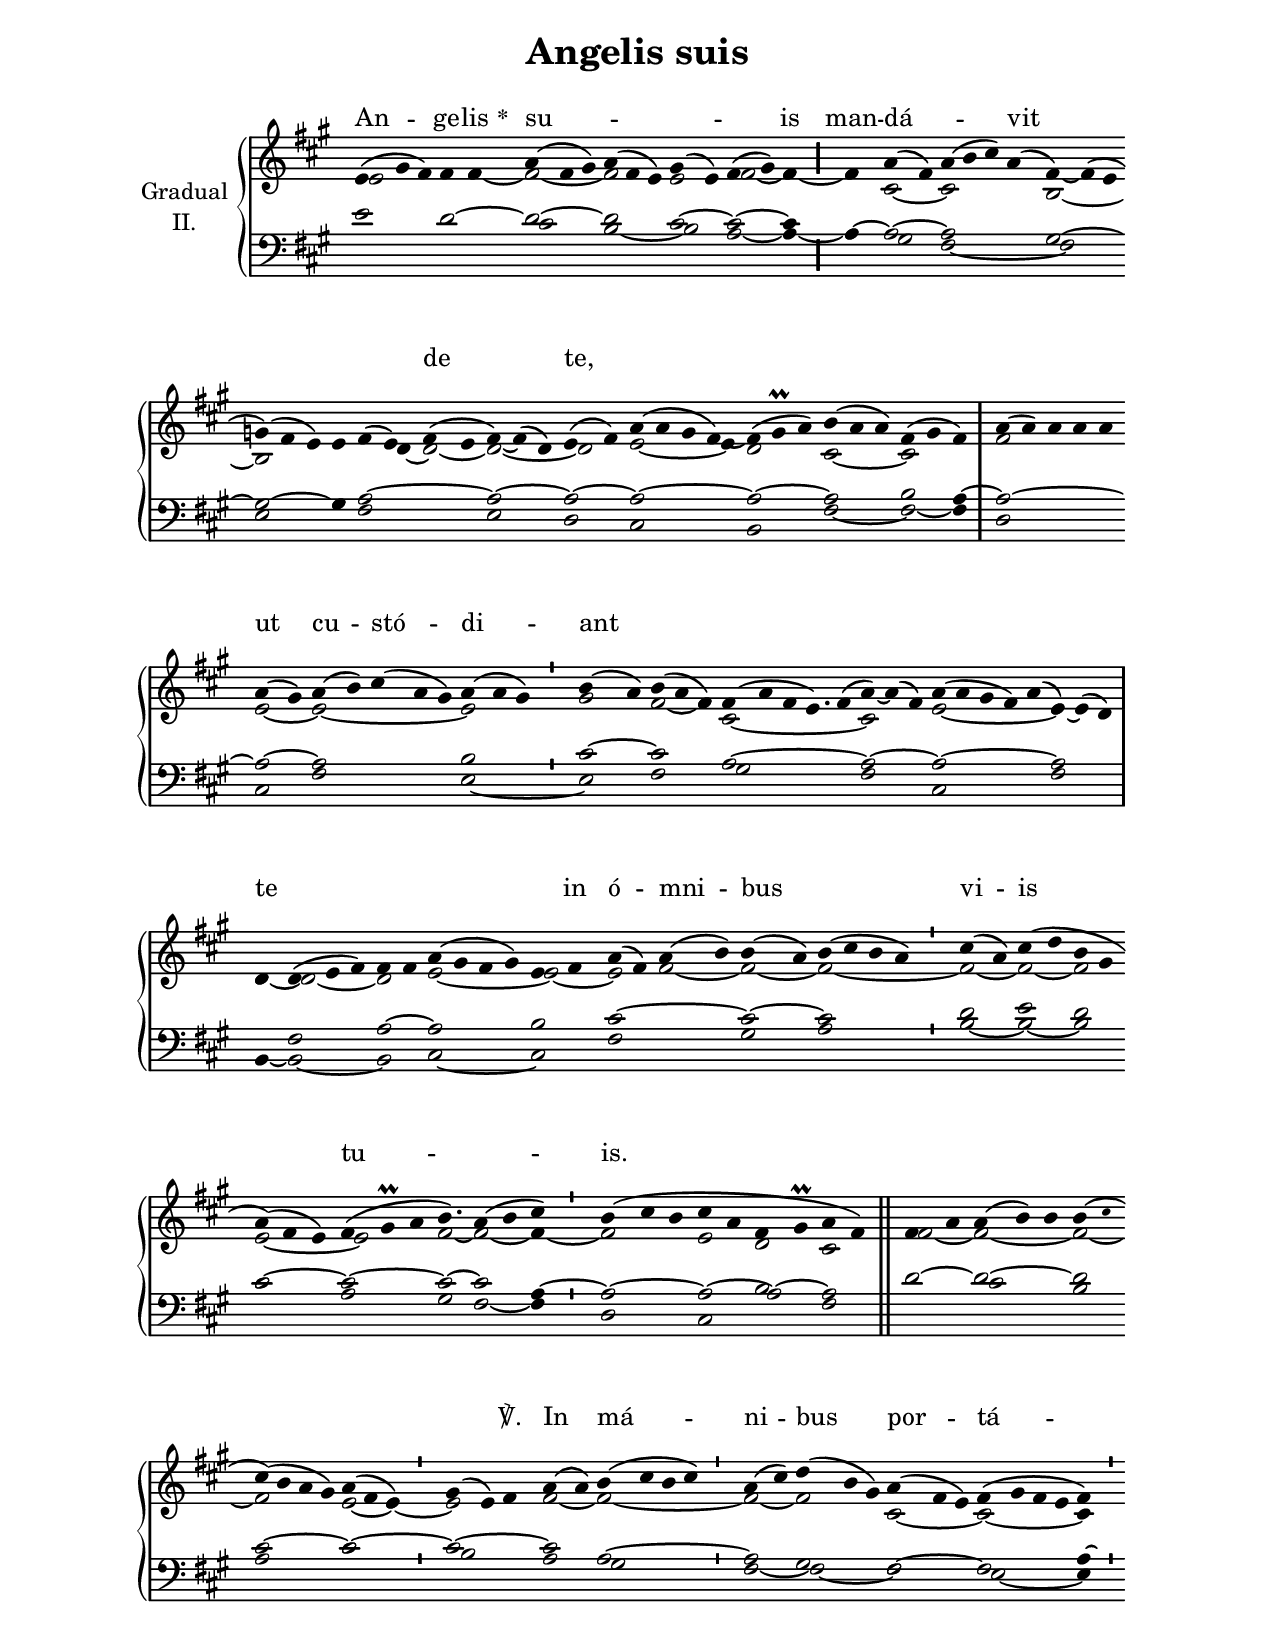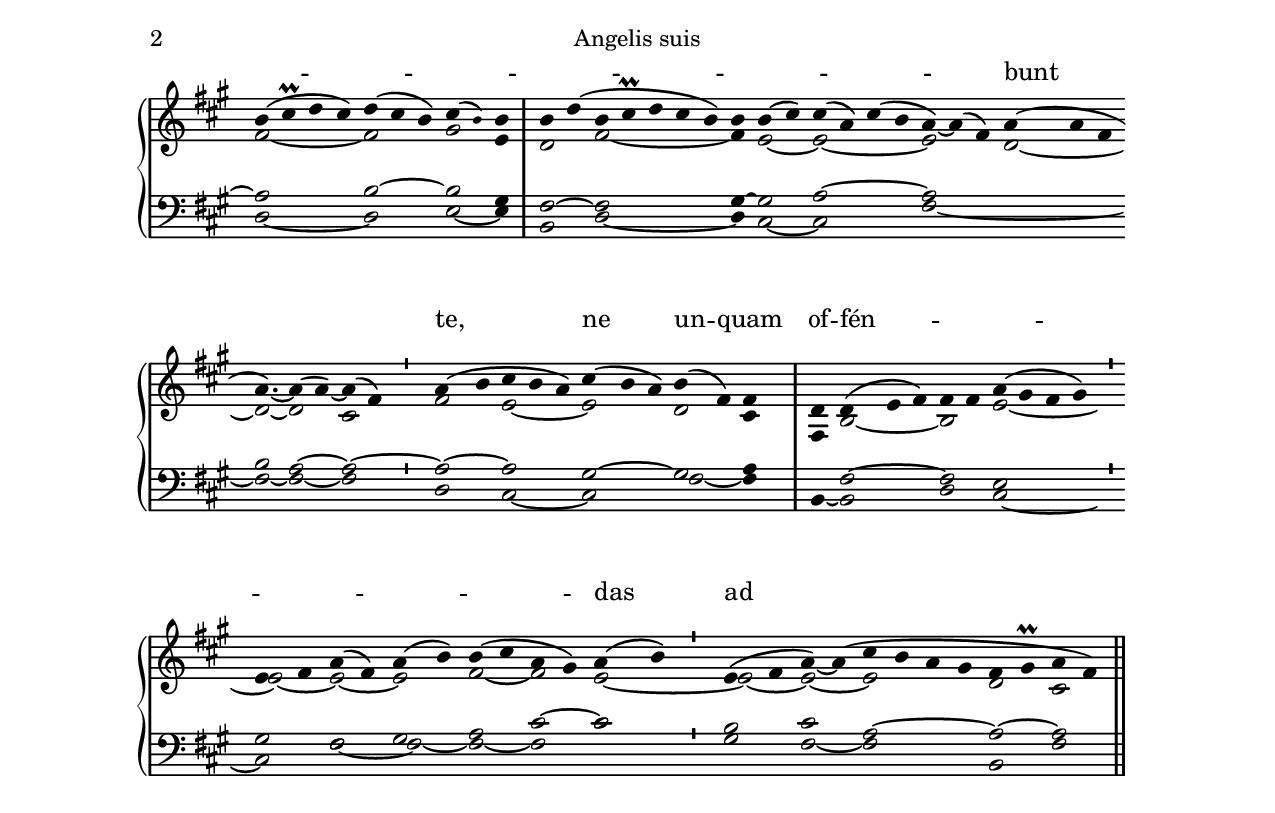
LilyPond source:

\version "2.18"
\include "gregorian.ly"
\include "noh2.ily"


%Page reference: page i.169
%(volume.page)

global = {
 \key fis \minor
 \cadenzaOn 
}

\header {
  title = \markup \center-column {"Angelis suis" \vspace #1 }
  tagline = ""
  composer = ""
}

\paper {
 #(include-special-characters)
  oddHeaderMarkup = \markup \fill-line {
    \line {}
    \center-column {
      \on-the-fly #first-page     " "
      \on-the-fly #not-first-page "Angelis suis"
    }
    \line { \on-the-fly #print-page-number-check-first \fromproperty #'page:page-number-string }
  }
  evenHeaderMarkup = \markup \fill-line {
    \line { \on-the-fly #print-page-number-check-first \fromproperty #'page:page-number-string }
    \center-column { "Angelis suis" }
    \line {}
  }
}

chantText = \lyricmode {
An -- ge -- lis 
\set stanza = " * " su -- _ _ _ is 
man -- dá -- _ vit _ _ de te, _ _ _ _ _ _ _ 
ut cu -- stó -- di -- ant _ _ _ _ _ te _ _ _ _ _ 
in ó -- mni -- bus _ vi -- is tu -- _ is. _ _ _ _ _ _ _ ℣. 
In má -- ni -- bus por -- tá -- _ _ _ _ _ _ _ _ _ _ bunt te, 
ne un -- quam of -- fén -- _ _ _ _ _ _ _ _ das 
ad lá -- pi -- dem _ 
\set stanza = " * " pe -- dem tu -- _ um. _ _ _ }

chantMusic = {
\tieDown   e'4 ( gis'4 fis'4) fis'4 fis'4  a'4 ( fis'4 gis'4) a'4 ( fis'4 e'4) gis'4 ( e'4) fis'4 ( gis'4) fis'4 \divisioMaior
 fis'4 a'4 ( fis'4) a'4 ( b'4 cis''4)  a'4 ( fis'4) ~ fis'4 ( e'4 \forceBreak
) g'4 ( fis'4 e'4) e'4 fis'4 ( e'4) fis'4 ( e'4 fis'4) ~ fis'4 ( d'4) e'4 ( fis'4) a'4 ( a'4 gis'4 fis'4) ~ fis'4 ( gis'\prall a'4) b'4 ( a'4 a'4) fis'4 ( gis'4 fis'4) \divisioMaxima
 a'4 ( a'4) a'4 a'4 a'4 \forceBreak
 a'4 ( gis'4) a'4 ( b'4) cis''4 ( a'4 gis'4) a'4 ( a'4 gis'4) \divisioMinima
 b'4 ( a'4) b'4 ( a'4 fis'4) fis'4 ( a'4 fis'4 e'4.) fis'4 ( a'4) ~ a'4 ( fis'4) a'4 ( a'4 gis'4 fis'4) a'4 ( e'4) ~ e'4 ( d'4) \divisioMaxima \forceBreak

 d'4 d'4 ( e'4 fis'4) fis'4 fis'4 a'4 ( gis'4 fis'4 gis'4) e'4 fis'4 a'4 ( fis'4) a'4 ( b'4) b'4 ( a'4) b'4 ( cis''4 b'4 a'4) \divisioMinima
 cis''4 ( a'4) cis''4 ( d''4 b'4 gis'4 \forceBreak
) a'4 ( fis'4 e'4) fis'4 ( gis'\prall a'4 b'4.) a'4 ( b'4 cis''4) \divisioMinima
 b'4 ( cis''4 b'4 cis''4 a'4 fis'4 gis'\prall a'4 fis'4) \finalis
 fis'4 a'4 a'4 ( b'4) b'4 b'4 ( \once \tweak #'font-size #-4 cis''  \forceBreak
) cis''4 ( b'4 a'4 gis'4) a'4 ( fis'4 e'4) \divisioMinima
 gis'4 ( e'4) fis'4 a'4 ( a'4) b'4 ( cis''4 b'4 cis''4) \divisioMinima
 a'4 ( cis''4) d''4 ( b'4 gis'4) a'4 ( fis'4 e'4) fis'4 ( gis'4 fis'4 e'4 fis'4) \divisioMinima \forceBreak

 b'4 ( cis''\prall d''4 cis''4) d''4 ( cis''4 b'4) cis''4 ( \once \tweak #'font-size #-4 b' ) b'4 \divisioMaxima
 b'4 d''4 ( b'4 cis''\prall d''4 cis''4 b'4) b'4 b'4 ( cis''4) cis''4 ( a'4) cis''4 ( b'4 a'4) ~ a'4 ( fis'4) a'4 ( a'4 fis'4 \forceBreak
) a'4. ~ a'4 ( a'4) ~ a'4 ( fis'4) \divisioMinima
 a'4 ( b'4 cis''4 b'4 a'4) cis''4 ( b'4 a'4) b'4 ( fis'4) fis'4 \divisioMaxima
 d'4 d'4 ( e'4 fis'4) fis'4 fis'4 a'4 ( gis'4 fis'4 gis'4) \divisioMinima \forceBreak

 e'4 fis'4 a'4 ( fis'4) a'4 ( b'4) b'4 ( cis''4 a'4 gis'4) a'4 ( b'4) \divisioMinima
 e'4 ( fis'4 a'4) ~ a'4 ( cis''4 b'4 a'4 gis'4 fis'4 gis'\prall a'4 fis'4) \finalis

}

altoMusic = {
e'2*4/2 fis'4 ~ fis'2*3/2 ~ fis'2*3/2 e'2 fis'2 ~ fis'4 ~ \divisioMaior
fis'4 cis'2 ~ cis'2*4/2 b2*3/2 ~ b2*3/2 r2 d'4 ~ d'2 ~ d'2*3/2 ~ d'2 e'2*3/2 ~ e'4 d'2*3/2 cis'2*3/2 ~ cis'2*3/2 \divisioMaxima
fis'2*5/2 e'2 ~ e'2*5/2 ~ e'2*3/2 \divisioMinima
gis'2 fis'2 ~ fis'4 cis'2*11/4 ~ cis'2*3/2 e'2*5/2 ~ e'4 r2 \divisioMaxima
d'4 ~ d'2*3/2 ~ d'2 e'2*4/2 ~ e'2 ~ e'2 fis'2 ~ fis'2 ~ fis'2*4/2 ~ \divisioMinima
fis'2 ~ fis'2 ~ fis'2 e'2*3/2 ~ e'2*3/2 fis'2*3/4 ~ fis'2 ~ fis'4 ~ \divisioMinima
fis'2*3/2 e'2 d'2 cis'2 \finalis
fis'2 ~ fis'2*3/2 ~ fis'2 ~ fis'2*4/2 e'2 ~ e'4 ~ \divisioMinima
e'2*3/2 fis'2 ~ fis'2*4/2 ~ \divisioMinima
fis'2 ~ fis'2*3/2 cis'2*3/2 ~ cis'2*4/2 ~ cis'4 \divisioMinima
fis'2*4/2 ~ fis'2*3/2 gis'2 e'4 \divisioMaxima
d'2 fis'2*5/2 ~ fis'4 e'2 ~ e'2*4/2 ~ e'2*3/2 d'2*3/2 ~ d'2*3/4 ~ d'2 cis'2 \divisioMinima
fis'2 e'2*3/2 ~ e'2*3/2 d'2 cis'4 \divisioMaxima
fis4 b2*3/2 ~ b2 e'2*4/2 ~ \divisioMinima
e'2 ~ e'2 ~ e'2 fis'2 ~ fis'2 e'2 ~ \divisioMinima
e'2 ~ e'2 ~ e'2*4/2 d'2 cis'2 \finalis
}

tenorMusic = {
e'2*3/2 d'2 ~ d'2*3/2 ~ d'2*3/2 cis'2 ~ cis'2 ~ cis'4 \divisioMaior
a4 ~ a2 ~ a2*4/2 gis2*3/2 ~ gis2*3/2 ~ gis4 a2*4/2 ~ a2*3/2 ~ a2 ~ a2*4/2 ~ a2*3/2 ~ a2*3/2 b2 a4 ~ \divisioMaxima
a2*5/2 ~ a2 ~ a2*5/2 b2*3/2 \divisioMinima
cis'2 ~ cis'2*3/2 a2*11/4 ~ a2*3/2 ~ a2*5/2 ~ a2*3/2 \divisioMaxima
r4 fis2*3/2 a2 ~ a2*4/2 b2 cis'2*4/2 ~ cis'2 ~ cis'2*4/2 \divisioMinima
d'2 e'2 d'2 cis'2*3/2 ~ cis'2*3/2 ~ cis'2*3/4 ~ cis'2 a4 ~ \divisioMinima
a2*3/2 ~ a2 ~ a2 ~ a2 \finalis
d'2 ~ d'2*3/2 ~ d'2 cis'2*4/2 ~ cis'2*3/2 ~ \divisioMinima
cis'2*3/2 ~ cis'2 a2*4/2 ~ \divisioMinima
a2 gis2*3/2 fis2*3/2 ~ fis2*4/2 a4 ~ \divisioMinima
a2*4/2 b2*3/2 ~ b2 gis4 \divisioMaxima
fis2 ~ fis2*5/2 gis4 ~ gis2 a2*4/2 ~ a2*6/2 b2*3/4 a2 ~ a2 ~ \divisioMinima
a2 ~ a2*3/2 gis2*3/2 ~ gis2 a4 \divisioMaxima
r4 fis2*3/2 ~ fis2 e2*4/2 \divisioMinima
gis2 fis2 gis2 a2 cis'2 ~ cis'2 \divisioMinima
b2 cis'2 a2*4/2 ~ a2 ~ a2 \finalis
}

bassMusic = {
r2*5/2 cis'2*3/2 b2*3/2 ~ b2 a2 ~ a4 ~ \divisioMaior
a4 gis2 fis2*4/2 ~ fis2*3/2 e2*3/2 gis4 fis2*4/2 e2*3/2 d2 cis2*4/2 b,2*3/2 fis2*3/2 ~ fis2 ~ fis4 \divisioMaxima
d2*5/2 cis2 fis2*5/2 e2*3/2 ~ \divisioMinima
e2 fis2*3/2 gis2*11/4 fis2*3/2 cis2*5/2 fis2*3/2 \divisioMaxima
b,4 ~ b,2*3/2 ~ b,2 cis2*4/2 ~ cis2 fis2*4/2 gis2 a2*4/2 \divisioMinima
b2 ~ b2 ~ b2 cis'2*3/2 a2*3/2 gis2*3/4 fis2 ~ fis4 \divisioMinima
d2*3/2 cis2 b2 fis2 \finalis
r2 cis'2*3/2 b2 a2*4/2 cis'2*3/2 \divisioMinima
b2*3/2 a2 gis2*4/2 \divisioMinima
fis2 ~ fis2*3/2 ~ fis2*3/2 e2*4/2 ~ e4 \divisioMinima
d2*4/2 ~ d2*3/2 e2 ~ e4 \divisioMaxima
b,2 d2*5/2 ~ d4 cis2 ~ cis2*4/2 fis2*6/2 ~ fis2*3/4 ~ fis2 ~ fis2 \divisioMinima
d2 cis2*3/2 ~ cis2*3/2 fis2 ~ fis4 \divisioMaxima
b,4 ~ b,2*3/2 d2 cis2*4/2 ~ \divisioMinima
cis2 fis2 ~ fis2 ~ fis2 ~ fis2 cis'2 \divisioMinima
gis2 fis2 ~ fis2*4/2 b,2 fis2 \finalis
}

voiceLines = {
\voiceLineStyle


}

\score{
  <<
    \new GrandStaff <<
      \set GrandStaff.autoBeaming = ##f
      \set GrandStaff.instrumentName = \markup \center-column {
        "Gradual"
        "II."
      }
      \new Staff = up <<
        \new Voice = "chant" {
          \voiceOne \global \chantMusic
        }
        \new Voice {
          \voiceTwo \global \altoMusic
        }
      >>

      \new Staff = down <<
        \clef bass
        \new Voice {
          \voiceOne \global \tenorMusic
        }
        \new Voice {
          \voiceTwo \global \bassMusic
        }
	\new Voice {
        \voiceThree \global \voiceLines
        }
      >>
    >>
    \new Lyrics \lyricsto chant {
      \chantText
    }
  >>
  \layout{
  }
  \midi{
    \tempo 4 = 125
  }
}
